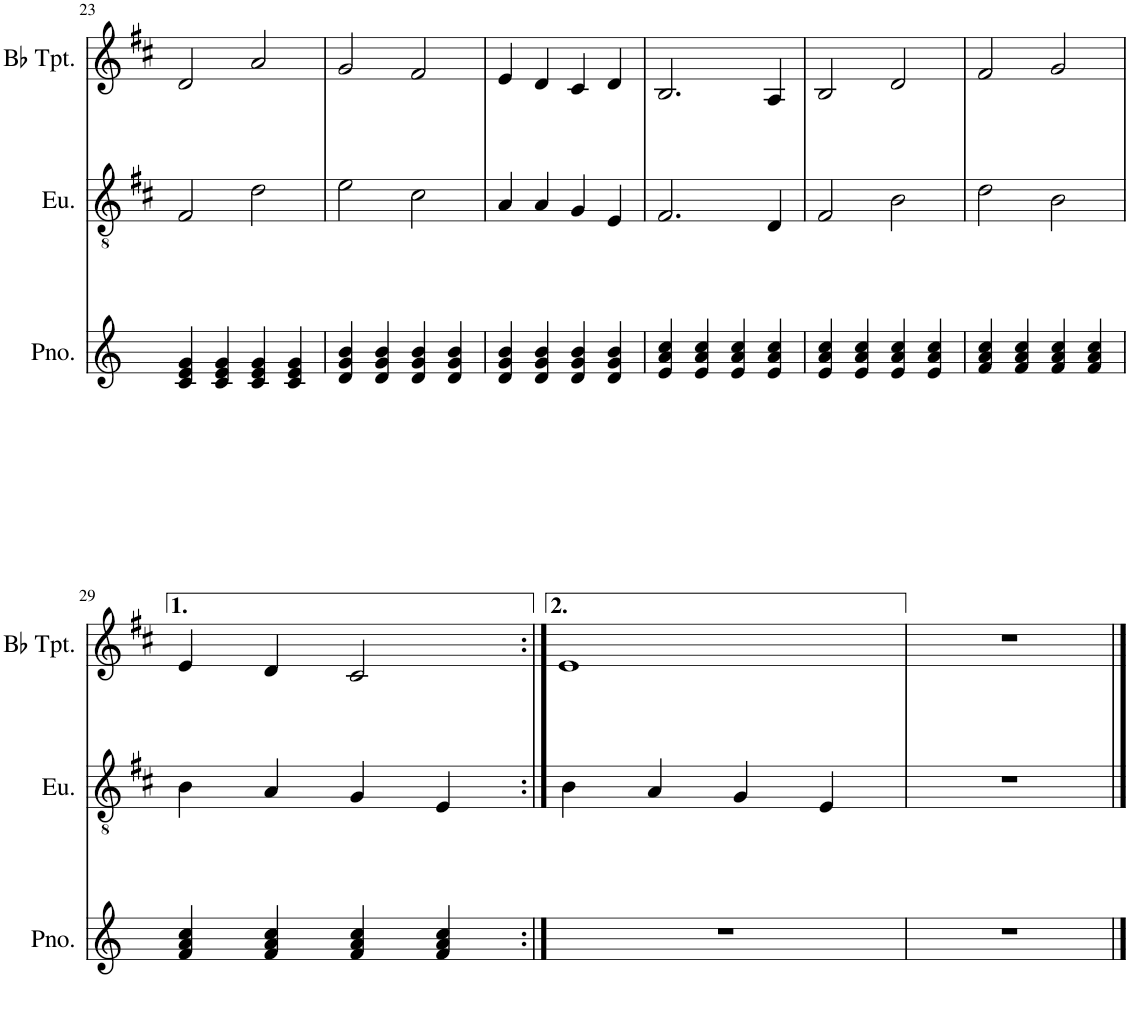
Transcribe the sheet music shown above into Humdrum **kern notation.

**kern	**kern	**kern
*part3	*part2	*part1
*staff3	*staff2	*staff1
*I"Piano	*I"Euphonium	*I"Bb Trumpet
*I'Pno.	*I'Eu.	*I'Bb Tpt.
!!LO:PB:g=z
*clefG2	*clefGv2	*clefG2
*	*Trd1c2	*Trd1c2
*k[]	*k[f#c#]	*k[f#c#]
*M4/4	*M4/4	*M4/4
=23	=23	=23
4c/ 4e/ 4g/	2F#/	2d/
4c/ 4e/ 4g/	.	.
4c/ 4e/ 4g/	2d\	2a/
4c/ 4e/ 4g/	.	.
=24	=24	=24
4d/ 4g/ 4b/	2e\	2g/
4d/ 4g/ 4b/	.	.
4d/ 4g/ 4b/	2c#\	2f#/
4d/ 4g/ 4b/	.	.
=25	=25	=25
4d/ 4g/ 4b/	4A/	4e/
4d/ 4g/ 4b/	4A/	4d/
4d/ 4g/ 4b/	4G/	4c#/
4d/ 4g/ 4b/	4E/	4d/
=26	=26	=26
4e/ 4a/ 4cc/	2.F#/	2.B/
4e/ 4a/ 4cc/	.	.
4e/ 4a/ 4cc/	.	.
4e/ 4a/ 4cc/	4D/	4A/
=27	=27	=27
4e/ 4a/ 4cc/	2F#/	2B/
4e/ 4a/ 4cc/	.	.
4e/ 4a/ 4cc/	2B\	2d/
4e/ 4a/ 4cc/	.	.
=28	=28	=28
4f/ 4a/ 4cc/	2d\	2f#/
4f/ 4a/ 4cc/	.	.
4f/ 4a/ 4cc/	2B\	2g/
4f/ 4a/ 4cc/	.	.
!!LO:LB:g=z
=29	=29	=29
4f/ 4a/ 4cc/	4B\	4e/
4f/ 4a/ 4cc/	4A/	4d/
4f/ 4a/ 4cc/	4G/	2c#/
4f/ 4a/ 4cc/	4E/	.
=30:|!	=30:|!	=30:|!
1r	4B\	1e
.	4A/	.
.	4G/	.
.	4E/	.
=31	=31	=31
1r	1r	1r
==	==	==
*-	*-	*-
